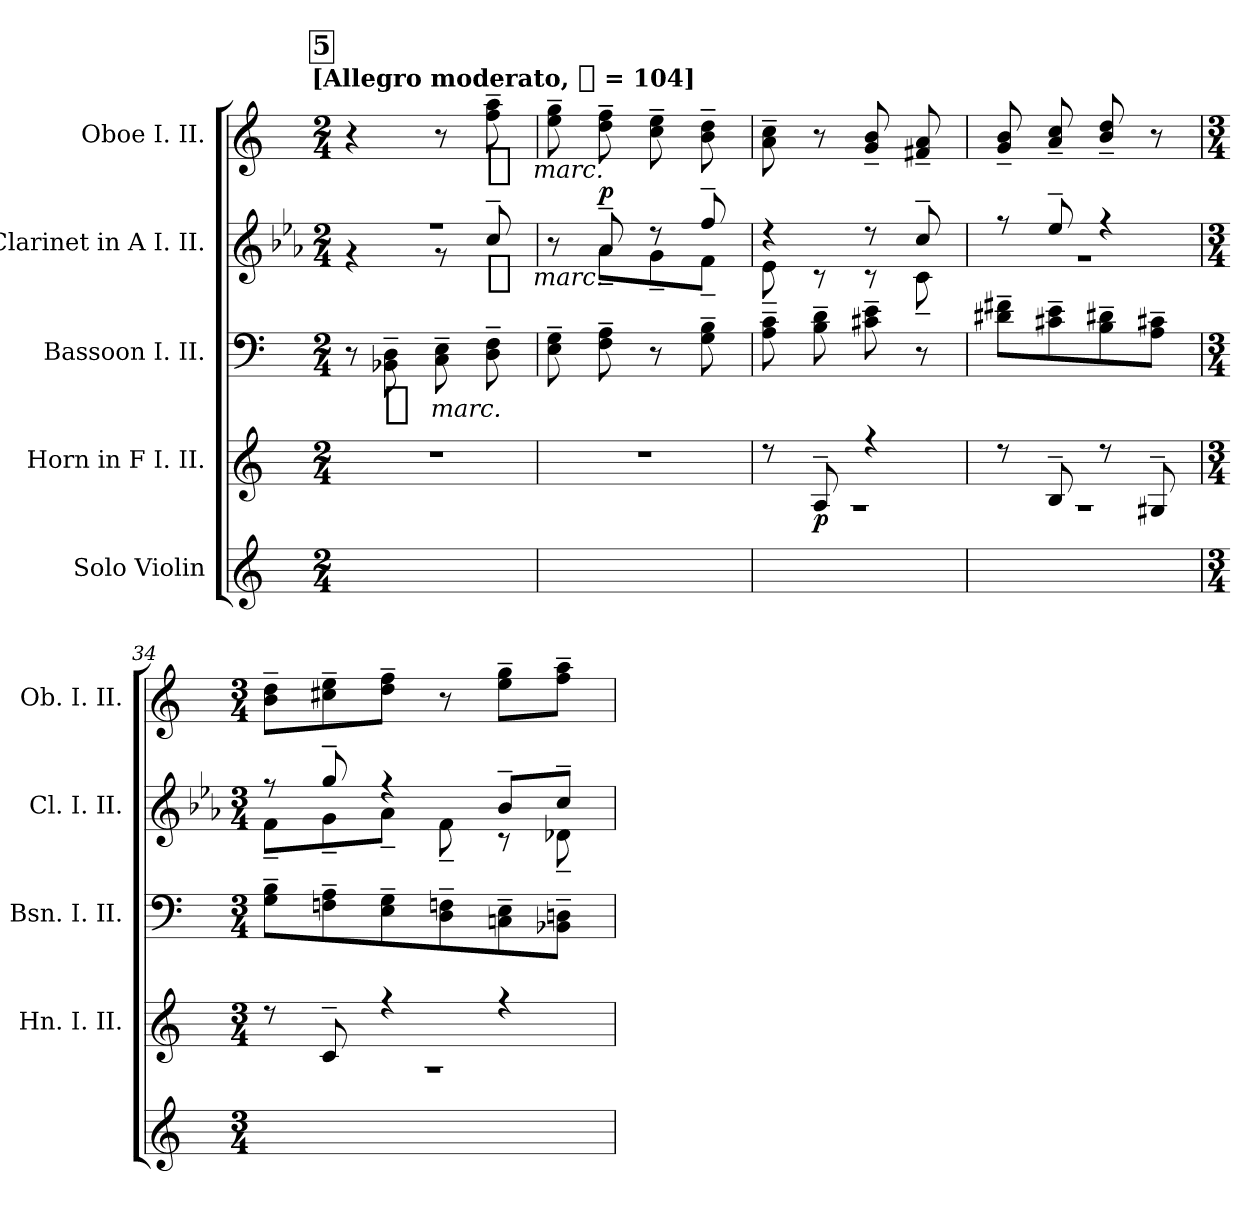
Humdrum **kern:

**kern	**kern	**dynam	**kern	**dynam	**kern	**dynam	**kern	**dynam
*part5	*part4	*part4	*part3	*part3	*part2	*part2	*part1	*part1
*staff5	*staff4	*staff4	*staff3	*staff3	*staff2	*staff2	*staff1	*staff1
*I"Solo Violin	*I"Horn in F I. II.	*	*I"Bassoon I. II.	*	*I"Clarinet in A I. II.	*	*I"Oboe I. II.	*
*	*I'Hn. I. II.	*	*I'Bsn. I. II.	*	*I'Cl. I. II.	*	*I'Ob. I. II.	*
*clefG2	*clefG2	*	*clefF4	*	*clefG2	*	*clefG2	*
*	*ITrd4c7	*	*	*	*ITrd2c3	*	*	*
*k[]	*k[b-]	*	*k[]	*	*k[]	*	*k[]	*
!!LO:TX:omd:t=[Allegro moderato, [quarter] = 104]
*M2/4	*M2/4	*	*M2/4	*	*M2/4	*	*M2/4	*
*MM104	*MM104	*	*MM104	*	*MM104	*	*MM104	*
!!LO:REH:place=s1:t=5
=30	=30	=30	=30	=30	=30	=30	=30	=30
*	*	*	*	*	*^	*	*	*
8ryy	2r	.	8r	.	4rg	2rff	.	4r	.
!	!	!	!	!LO:DY:t=%s marc.	!	!	!	!	!
16ryy	.	.	8BB-X~\ 8D~\	p	.	.	.	.	.
16ryy	.	.	.	.	.	.	.	.	.
16ryy	.	.	8C~ 8E~	.	8rg	.	.	8r	.
16ryy	.	.	.	.	.	.	.	.	.
!	!	!	!	!	!	!	!LO:DY:t=%s marc.	!	!LO:DY:t=%s marc.
16ryy	.	.	8D~ 8F~	.	8a~	.	p	8ff~ 8aa~	p
16ryy	.	.	.	.	.	.	.	.	.
=31	=31	=31	=31	=31	=31	=31	=31	=31	=31
16ryy	2r	.	8E~ 8G~	.	8r	8ryy	.	8ee~ 8gg~	.
16ryy	.	.	.	.	.	.	.	.	.
!	!	!	!	!	!	!	!LO:DY:a	!	!
16ryy	.	.	8F~ 8A~	.	8f~	8f~L	p	8dd~ 8ff~	.
16ryy	.	.	.	.	.	.	.	.	.
16ryy	.	.	8r	.	8rdd	8e~	.	8cc~ 8ee~	.
16ryy	.	.	.	.	.	.	.	.	.
16ryy	.	.	8G~ 8B~	.	8dd~	8d~J	.	8b~ 8dd~	.
16ryy	.	.	.	.	.	.	.	.	.
=32	=32	=32	=32	=32	=32	=32	=32	=32	=32
*	*^	*	*	*	*	*	*	*	*
16ryy	8r	2rA	.	8A~ 8c~	.	4rdd	8c~>	.	8a~ 8cc~	.
16ryy	.	.	.	.	.	.	.	.	.	.
16ryy	8D~<	.	p	8B~ 8d~	.	.	8rc	.	8r	.
16ryy	.	.	.	.	.	.	.	.	.	.
16ryy	4r	.	.	8c#X~ 8e~	.	8rdd	8rc	.	8g~ 8b~	.
16ryy	.	.	.	.	.	.	.	.	.	.
16ryy	.	.	.	8r	.	8a~	8A~	.	8f#X~ 8a~	.
16ryy	.	.	.	.	.	.	.	.	.	.
=33	=33	=33	=33	=33	=33	=33	=33	=33	=33	=33
16ryy	8r	2rA	.	8d#X~ 8f#X~L	.	8rff	2rg	.	8g~ 8b~	.
16ryy	.	.	.	.	.	.	.	.	.	.
16ryy	8E~<	.	.	8c#X~ 8e~	.	8cc~	.	.	8a~/ 8cc~/	.
16ryy	.	.	.	.	.	.	.	.	.	.
16ryy	8r	.	.	8B~ 8d#X~	.	4rff	.	.	8b~/ 8dd~/	.
16ryy	.	.	.	.	.	.	.	.	.	.
16ryy	8C#X~<	.	.	8A~ 8c#X~J	.	.	.	.	8r	.
16ryy	.	.	.	.	.	.	.	.	.	.
=34	=34	=34	=34	=34	=34	=34	=34	=34	=34	=34
*M3/4	*M3/4	*	*	*M3/4	*	*M3/4	*	*	*M3/4	*
16ryy	8r	4%3rA	.	8G~ 8B~L	.	8rff	8d~L	.	8b~ 8dd~L	.
16ryy	.	.	.	.	.	.	.	.	.	.
16ryy	8F~	.	.	8Fn~ 8A~	.	8ee~	8e~	.	8cc#X~ 8ee~	.
16ryy	.	.	.	.	.	.	.	.	.	.
16ryy	4r	.	.	8E~ 8G~	.	4rff	8f~J	.	8dd~ 8ff~J	.
16ryy	.	.	.	.	.	.	.	.	.	.
16ryy	.	.	.	8D~ 8Fn~	.	.	8d~	.	8r	.
16ryy	.	.	.	.	.	.	.	.	.	.
16ryy	4r	.	.	8Cn~ 8E~	.	8g~L	8r	.	8ee~ 8gg~L	.
16ryy	.	.	.	.	.	.	.	.	.	.
16ryy	.	.	.	8BB-X~ 8Dn~J	.	8a~J	8B-X~	.	8ff~ 8aa~J	.
16ryy	.	.	.	.	.	.	.	.	.	.
*	*v	*v	*	*	*	*v	*v	*	*	*
=	=	=	=	=	=	=	=	=
*-	*-	*-	*-	*-	*-	*-	*-	*-
